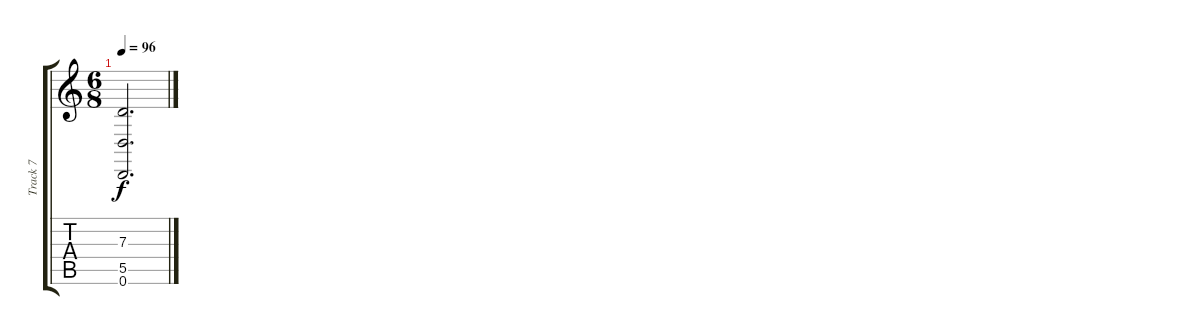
\track ("Track 7" "Track 7") {instrument stringensemble1}
\staff {score tabs}
\tuning (E4 B3 G3 D3 A2 D2) {hide}
\ts (6 8)
\tempo 96
\clef g2
\ks c
(7.3{t} 5.5{t} 0.6{t}).2{d dy f}
